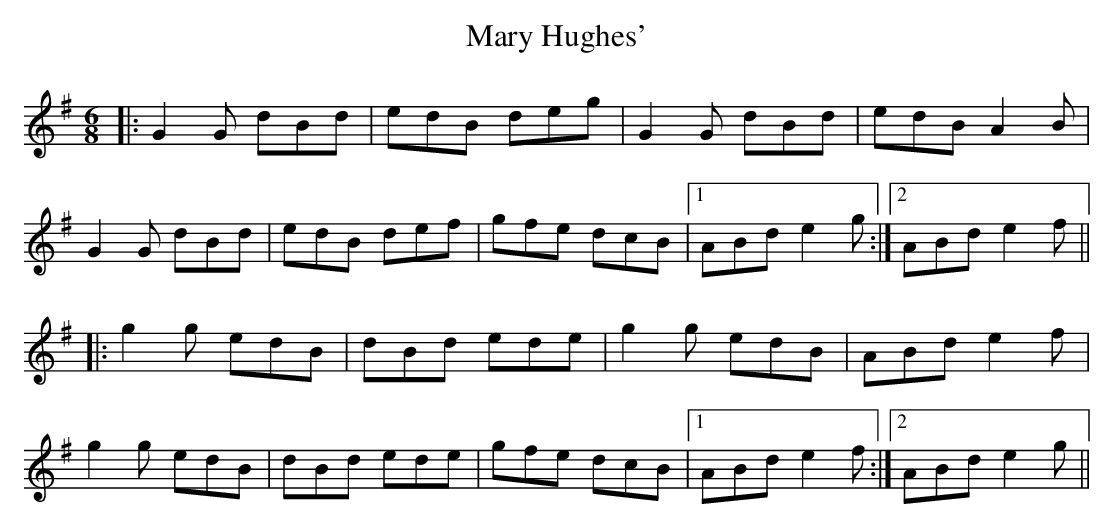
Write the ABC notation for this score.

X:1
T: Mary Hughes'
M: 6/8
L: 1/8
K: Gmaj
|: G2G dBd | edB deg | G2G dBd | edB A2B |
G2G dBd | edB def | gfe dcB |1 ABd e2g :|2 ABd e2f ||
|: g2g edB | dBd ede | g2g edB | ABd e2f |
g2g edB | dBd ede | gfe dcB |1 ABd e2f :|2 ABd e2g ||
